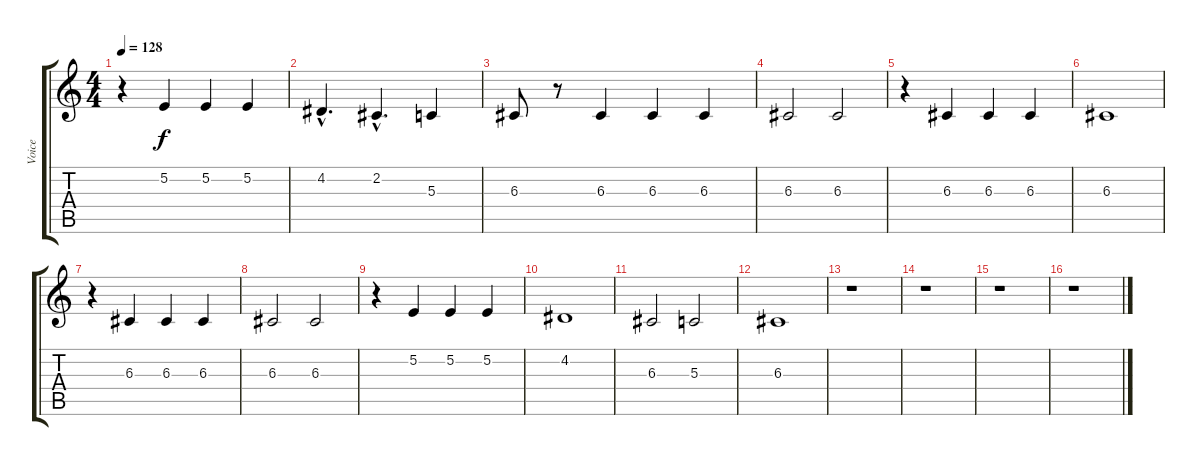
\track ("Voice" "Voice") {instrument flute}
\staff {score tabs}
\tuning (E4 B3 G3 D3 A2 E2) {hide}
\ts (4 4)
\tempo 128
\clef g2
\ks c
r.4{dy f} 5.2.4 5.2.4 5.2.4 |
4.2{hac}.4{d} 2.2{hac}.4{d} 5.3.4 |
6.3.8 r.8 6.3.4 6.3.4 6.3.4 |
6.3.2 6.3.2 |
r.4 6.3.4 6.3.4 6.3.4 |
6.3.1 |
r.4 6.3.4 6.3.4 6.3.4 |
6.3.2 6.3.2 |
r.4 5.2.4 5.2.4 5.2.4 |
4.2.1 |
6.3.2 5.3.2 |
6.3.1 |
r.1 |
r.1 |
r.1 |
r.1
